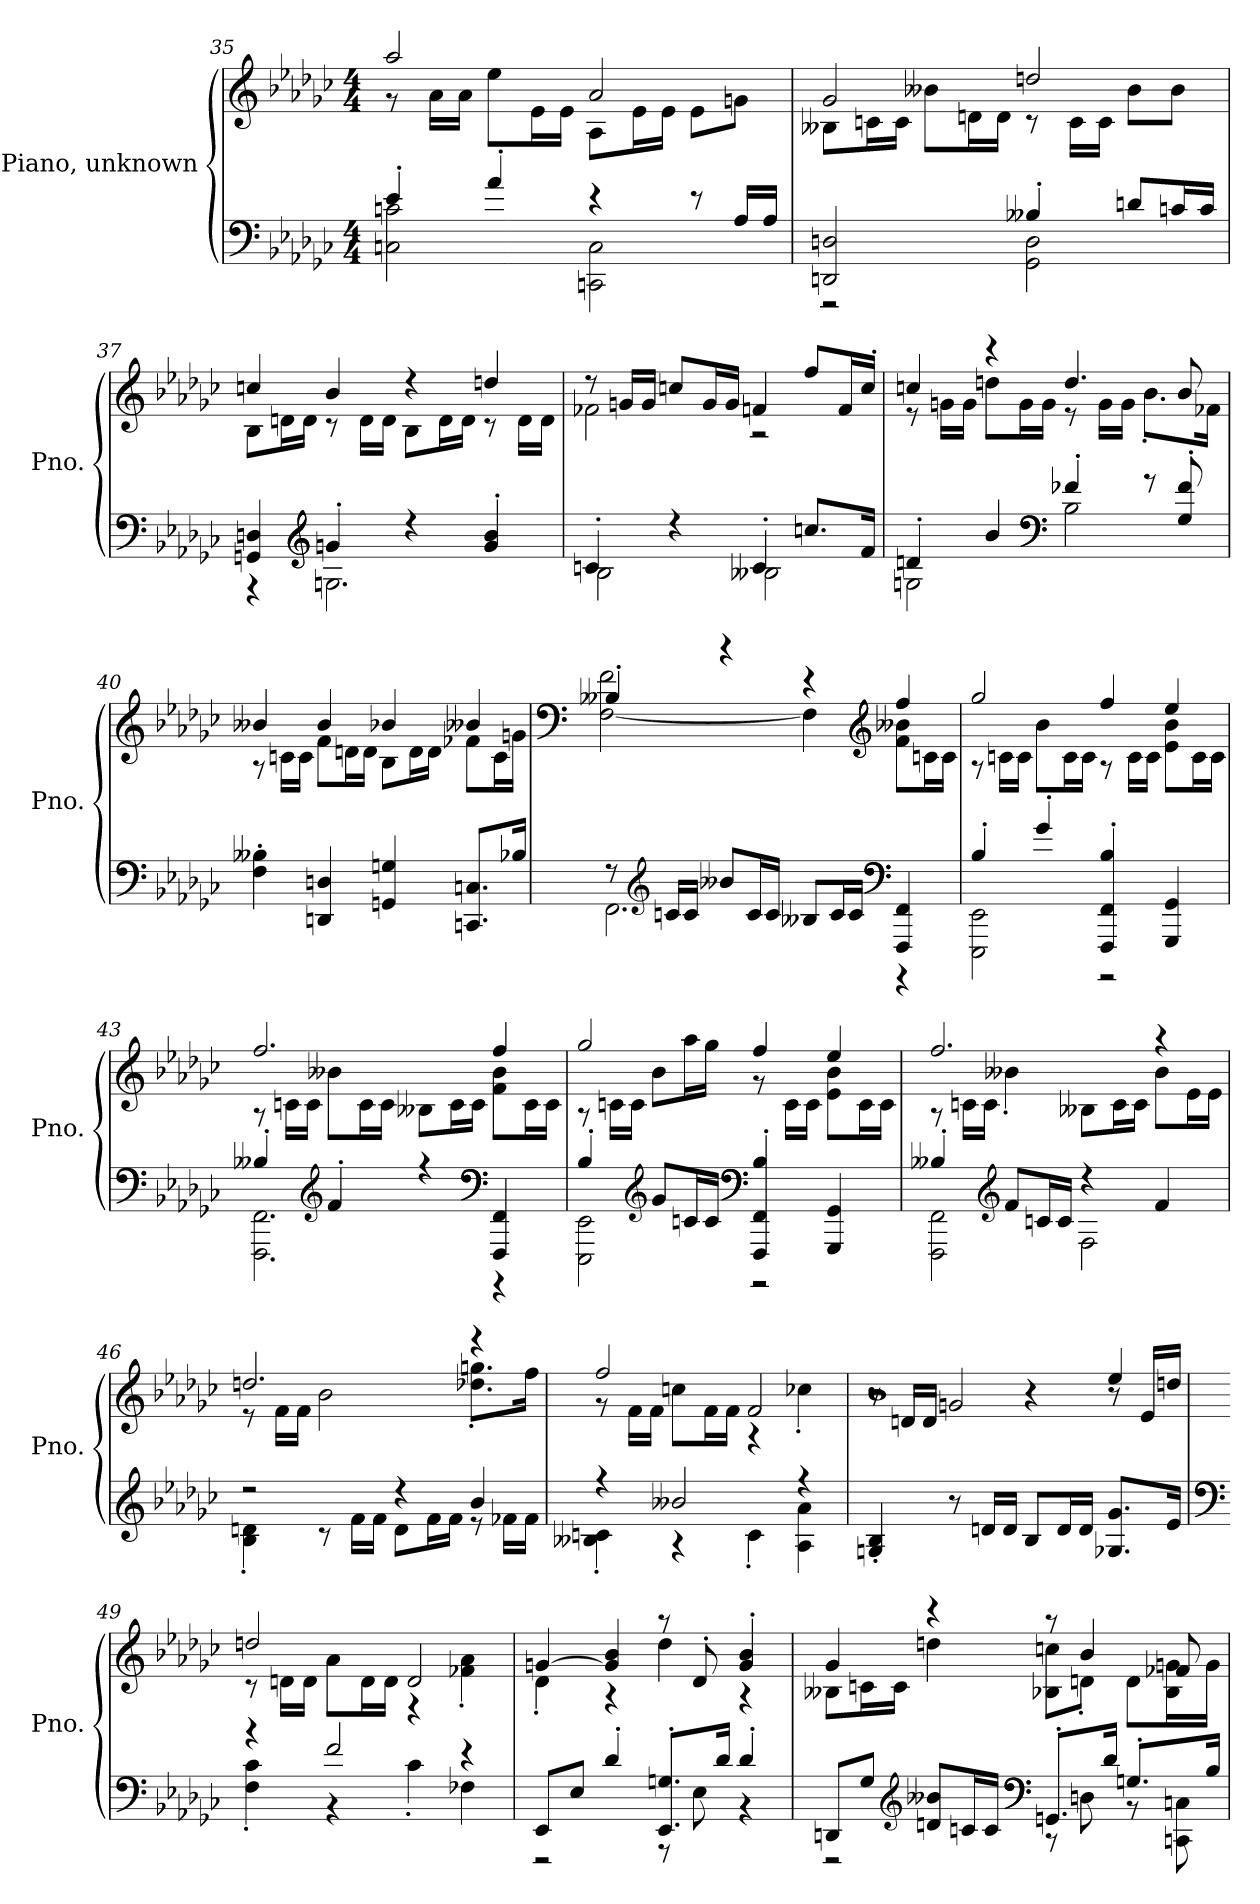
**kern	**kern
*part1	*part1
*staff2	*staff1
*I"Piano, unknown	*
*I'Pno.	*
*clefF4	*clefG2
*k[b-e-a-d-g-c-]	*k[b-e-a-d-g-c-]
*M4/4	*M4/4
=35	=35
*^	*^
4e-'/	2Cn\ 2cn\	2aa-/	8r
.	.	.	16a-\LL
.	.	.	16a-\JJ
4a-'/	.	.	8ee-\L
.	.	.	16e-\L
.	.	.	16e-\JJ
4r	2CCn\ 2C\	2a-/	8A-\L
.	.	.	16e-\L
.	.	.	16e-\JJ
8r	.	.	8e-\L
16A-/LL	.	.	8gn\J
16A-/JJ	.	.	.
!!LO:LB:g=z	!!
=36	=36	=36	=36
2DDn/ 2Dn/	2r	2g-/	8B--X\L
.	.	.	16cn\L
.	.	.	16c\JJ
.	.	.	8b--X\L
.	.	.	16dn\L
.	.	.	16d\JJ
4B--X'/	2GG-\ 2D\	2ddn/	8r
.	.	.	16c\LL
.	.	.	16c\JJ
8dn/L	.	.	8b--\L
16cn/L	.	.	8b--\J
16c/JJ	.	.	.
=37	=37	=37	=37
4GGn/ 4Dn/	4r	4ccn/	8B-\L
.	.	.	16dn\L
.	.	.	16d\JJ
*clefG2	*	*	*
4gn'/	2.Gn\	4b-/	8r
.	.	.	16d\LL
.	.	.	16d\JJ
4r	.	4r	8B-\L
.	.	.	16d\L
.	.	.	16d\JJ
4g/' 4b-/'	.	4ddn/	8r
.	.	.	16d\LL
.	.	.	16d\JJ
!!LO:LB:g=z	!!
=38	=38	=38	=38
4cn'/	2B-\	8r	2f-X\
.	.	16gn/LL	.
.	.	16g/JJ	.
4r	.	8ccn/L	.
.	.	16g/L	.
.	.	16g/JJ	.
4c'/	2B--X\	4fn/	2r
8.ccn/L	.	8ff/L	.
.	.	16f/L	.
16f/Jk	.	16cc'/JJ	.
=39	=39	=39	=39
4dn'/	2Gn\	4ccn/	8r
.	.	.	16gn\LL
.	.	.	16g\JJ
4b-/	.	4r	8ddn\L
.	.	.	16g\L
.	.	.	16g\JJ
*clefF4	*	*	*
4f-X'/	2B-\	4.dd/	8r
.	.	.	16g\LL
.	.	.	16g\JJ
8r	.	.	8.b-'\L
8G/' 8f-/'	.	8b-/	.
.	.	.	16f-X\Jk
*v	*v	*	*
!!LO:LB:g=z	!!
=40	=40	=40
4F\' 4B--X\'	4b--X/	8r
.	.	16cn\LL
.	.	16c\JJ
4DDn/ 4Dn/	4b--/	8f\L
.	.	16dn\L
.	.	16d\JJ
4GGn/ 4Gn/	4b-X/	8B-\L
.	.	16d\L
.	.	16d\JJ
8.CCn/ 8.Cn/L	4b--X/	8f-X\L
.	.	16c\L
16B-X/Jk	.	16gn\JJ
=41	=41	=41
*	*clefF4	*
*^	*	*
8r	2.FF\	4B--X'/	[2F\ 2f\
*clefG2	*	*	*
16cn/LL	.	.	.
16c/JJ	.	.	.
8b--X/L	.	4r	.
16c/L	.	.	.
16c/JJ	.	.	.
8B--X/L	.	4r	4F\]
16c/L	.	.	.
16c/JJ	.	.	.
*clefF4	*	*clefG2	*
4FFF/ 4FF/	4r	4ff/	8f\ 8b--X\L
.	.	.	16cn\L
.	.	.	16c\JJ
!!LO:PB:g=z	!!
=42	=42	=42	=42
4B-'/	2EEE-\ 2EE-\	2gg-/	8r
.	.	.	16cn\LL
.	.	.	16c\JJ
4g-'/	.	.	8b-\L
.	.	.	16c\L
.	.	.	16c\JJ
4FFF/' 4FF/' 4B-/'	2r	4ff/	8r
.	.	.	16c\LL
.	.	.	16c\JJ
4GGG-/ 4GG-/	.	4ee-/	8e-\ 8b-\L
.	.	.	16c\L
.	.	.	16c\JJ
=43	=43	=43	=43
4B--X'/	2.FFF\ 2.FF\	2.ff/	8r
.	.	.	16cn\LL
.	.	.	16c\JJ
*clefG2	*	*	*
4f'/	.	.	8b--X\L
.	.	.	16c\L
.	.	.	16c\JJ
4r	.	.	8B--X\L
.	.	.	16c\L
.	.	.	16c\JJ
*clefF4	*	*	*
4FFF/ 4FF/	4r	4ff/	8f\ 8b--\L
.	.	.	16c\L
.	.	.	16c\JJ
!!LO:LB:g=z	!!
=44	=44	=44	=44
4B-'/	2EEE-\ 2EE-\	2gg-/	8r
.	.	.	16cn\LL
.	.	.	16c\JJ
*clefG2	*	*	*
8g-/L	.	.	8b-\L
16cn/L	.	.	16aa-\L
16c/JJ	.	.	16gg-\JJ
*clefF4	*	*	*
4FFF/' 4FF/' 4B-/'	2r	4ff/	8r
.	.	.	16c\LL
.	.	.	16c\JJ
4GGG-/ 4GG-/	.	4ee-/	8e-\ 8b-\L
.	.	.	16c\L
.	.	.	16c\JJ
=45	=45	=45	=45
4B--X'/	2FFF\ 2FF\	2.ff/	8r
.	.	.	16cn\LL
.	.	.	16c\JJ
*clefG2	*	*	*
8f/L	.	.	4b--X'\
16cn/L	.	.	.
16c/JJ	.	.	.
4r	2F\	.	8B--X\L
.	.	.	16c\L
.	.	.	16c\JJ
4f/	.	4r	8b--\L
.	.	.	16e-\L
.	.	.	16e-\JJ
!!LO:LB:g=z	!!
=46	=46	=46	=46
2r	4B-\' 4dn\'	2.ddn/	8r
.	.	.	16f\LL
.	.	.	16f\JJ
.	8r	.	2b-\
.	16f\LL	.	.
.	16f\JJ	.	.
4r	8d\L	.	.
.	16f\L	.	.
.	16f\JJ	.	.
4b-/	8r	4r	8.dd-X\' 8.ggn\'L
.	16f-X\LL	.	.
.	16f-\JJ	.	16ff\Jk
=47	=47	=47	=47
4r	4B--X\' 4cn\'	2ff/	8r
.	.	.	16f\LL
.	.	.	16f\JJ
2b--X/	4r	.	8ccn\L
.	.	.	16f\L
.	.	.	16f\JJ
.	4c'\	2f/	4r
4r	4A-\ 4a-\	.	4cc-X'\
*v	*v	*	*
=48	=48	=48
*	*	*^
4Gn/' 4B-/'	2r	1b-	8r
.	.	.	16dn/LL
.	.	.	16d/JJ
8r	.	.	2gn/
16dn/LL	.	.	.
16d/JJ	.	.	.
8B-/L	4r	.	.
16d/L	.	.	.
16d/JJ	.	.	.
8.G-X/ 8.g-/L	4ee-/	.	8r
.	.	.	16e-/LL
16e-/Jk	.	.	16ddn/JJ
*	*v	*v	*v
!!LO:LB:g=z
=49	=49
*clefF4	*
*^	*^
4r	4F\' 4c-\'	2ddn/	8r
.	.	.	16dn\LL
.	.	.	16d\JJ
2f/	4r	.	8a-\L
.	.	.	16d\L
.	.	.	16d\JJ
.	4c-'\	2d/	4r
4r	4F-X\	.	4f-X\' 4a-\'
=50	=50	=50	=50
8EE-/L	2r	[4gn/	4d-'\
8E-/J	.	.	.
4d-'/	.	4g/] 4b-/	4r
8.EE-/' 8.Gn/'L	8r	8r	4dd-\
.	8E-\	8d-'/	.
16d-/Jk	.	.	.
4d-'/	4r	4g/' 4b-/'	4r
!!LO:LB:g=z	!!
=51	=51	=51	=51
8DDn/L	2r	4g-/	8B--X\L
8G-/J	.	.	16cn\L
.	.	.	16c\JJ
*clefG2	*	*	*
8dn/ 8b--X/L	.	4r	4ddn\
16cn/L	.	.	.
16c/JJ	.	.	.
*clefF4	*	*	*
8.GGn'/L	8r	8r	8B-X\ 8ccn\L
.	8Dn\	4b-/	8dn'\J
16d/Jk	.	.	.
8.Gn'/L	8r	.	8d\L
.	8CCn\ 8Cn\	8f-X/	16B-\ 16gn\L
16B-/Jk	.	.	16g\JJ
*v	*v	*	*
*	*v	*v
=	=
*-	*-
